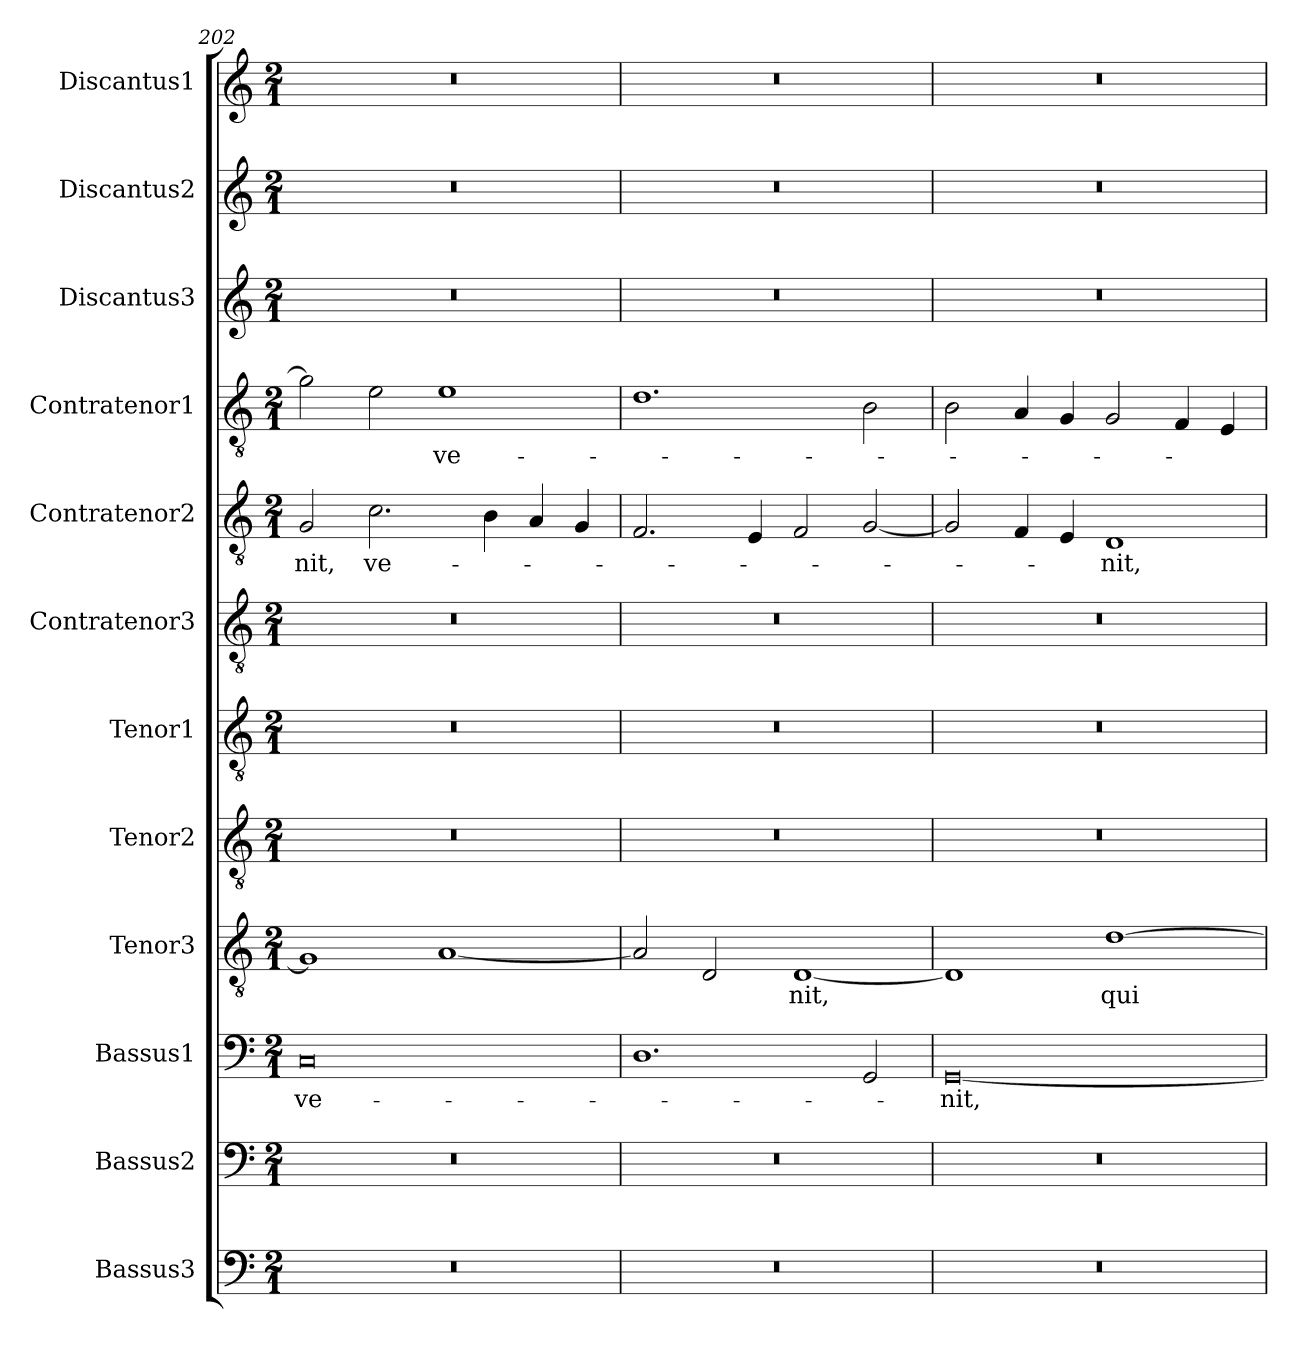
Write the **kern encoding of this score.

**kern	**kern	**kern	**text	**kern	**text	**kern	**kern	**kern	**kern	**text	**kern	**text	**kern	**kern	**kern
*part12	*part11	*part10	*part10	*part9	*part9	*part8	*part7	*part6	*part5	*part5	*part4	*part4	*part3	*part2	*part1
*staff12	*staff11	*staff10	*staff10	*staff9	*staff9	*staff8	*staff7	*staff6	*staff5	*staff5	*staff4	*staff4	*staff3	*staff2	*staff1
*I"Bassus3	*I"Bassus2	*I"Bassus1	*	*I"Tenor3	*	*I"Tenor2	*I"Tenor1	*I"Contratenor3	*I"Contratenor2	*	*I"Contratenor1	*	*I"Discantus3	*I"Discantus2	*I"Discantus1
*I'B3	*I'B2	*I'B1	*	*I'T3	*	*I'T2	*I'T1	*I'Ct3	*I'Ct2	*	*I'Ct1	*	*I'D3	*I'D2	*I'D1
*clefF4	*clefF4	*clefF4	*	*clefGv2	*	*clefGv2	*clefGv2	*clefGv2	*clefGv2	*	*clefGv2	*	*clefG2	*clefG2	*clefG2
*k[]	*k[]	*k[]	*	*k[]	*	*k[]	*k[]	*k[]	*k[]	*	*k[]	*	*k[]	*k[]	*k[]
*M2/1	*M2/1	*M2/1	*	*M2/1	*	*M2/1	*M2/1	*M2/1	*M2/1	*	*M2/1	*	*M2/1	*M2/1	*M2/1
=202	=202	=202	=202	=202	=202	=202	=202	=202	=202	=202	=202	=202	=202	=202	=202
0r	0r	0C/	ve-	1G/]	.	0r	0r	0r	2G/	-nit,	2g\]	.	0r	0r	0r
.	.	.	.	.	.	.	.	.	2.c\	ve-	2e\	.	.	.	.
.	.	.	.	[1A/	.	.	.	.	.	.	1e\	ve-	.	.	.
.	.	.	.	.	.	.	.	.	4B\	.	.	.	.	.	.
.	.	.	.	.	.	.	.	.	4A/	.	.	.	.	.	.
.	.	.	.	.	.	.	.	.	4G/	.	.	.	.	.	.
=203	=203	=203	=203	=203	=203	=203	=203	=203	=203	=203	=203	=203	=203	=203	=203
0r	0r	1.D\	.	2A/]	.	0r	0r	0r	2.F/	.	1.d\	.	0r	0r	0r
.	.	.	.	2D/	.	.	.	.	.	.	.	.	.	.	.
.	.	.	.	.	.	.	.	.	4E/	.	.	.	.	.	.
.	.	.	.	[1D/	-nit,	.	.	.	2F/	.	.	.	.	.	.
.	.	2GG/	.	.	.	.	.	.	[2G/	.	2B\	.	.	.	.
=204	=204	=204	=204	=204	=204	=204	=204	=204	=204	=204	=204	=204	=204	=204	=204
0r	0r	[0GG/	-nit,	1D/]	.	0r	0r	0r	2G/]	.	2B\	.	0r	0r	0r
.	.	.	.	.	.	.	.	.	4F/	.	4A/	.	.	.	.
.	.	.	.	.	.	.	.	.	4E/	.	4G/	.	.	.	.
.	.	.	.	[1d\	qui	.	.	.	1D/	-nit,	2G/	.	.	.	.
.	.	.	.	.	.	.	.	.	.	.	4F/	.	.	.	.
.	.	.	.	.	.	.	.	.	.	.	4E/	.	.	.	.
=	=	=	=	=	=	=	=	=	=	=	=	=	=	=	=
*-	*-	*-	*-	*-	*-	*-	*-	*-	*-	*-	*-	*-	*-	*-	*-
